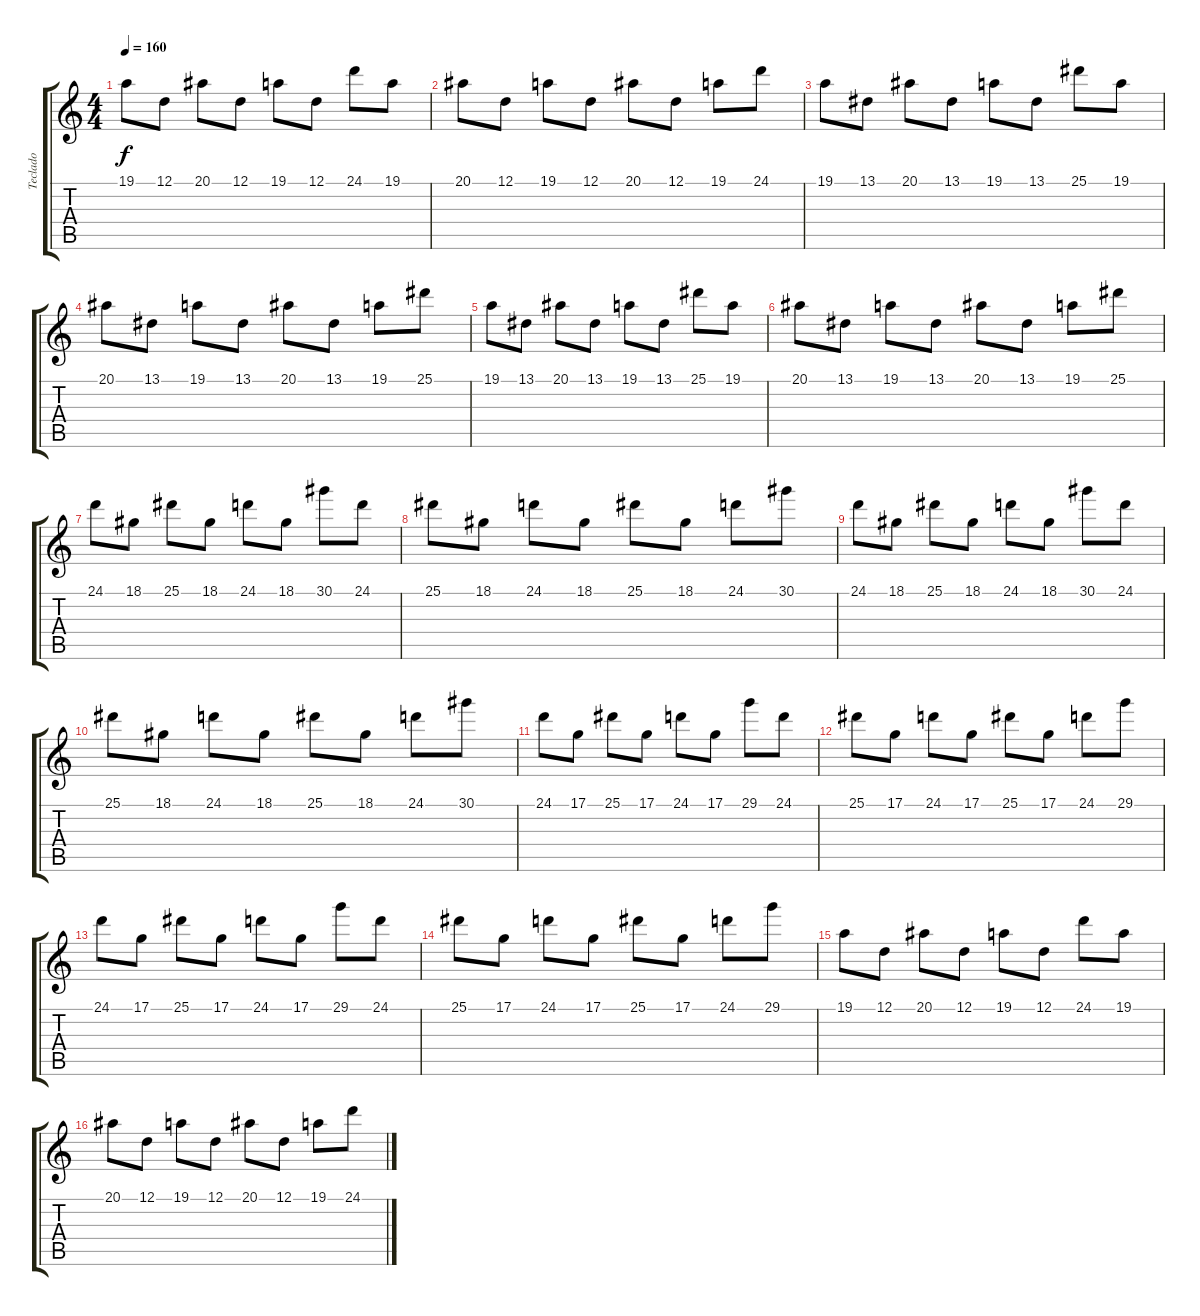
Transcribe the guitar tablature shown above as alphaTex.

\track ("Teclado" "Teclado") {instrument pad1newage}
\staff {score tabs}
\tuning (D4 A3 F3 C3 G2 D2) {hide}
\ts (4 4)
\tempo 160
\clef g2
\ks c
19.1.8{dy f} 12.1.8 20.1.8 12.1.8 19.1.8 12.1.8 24.1.8 19.1.8 |
20.1.8 12.1.8 19.1.8 12.1.8 20.1.8 12.1.8 19.1.8 24.1.8 |
19.1.8 13.1.8 20.1.8 13.1.8 19.1.8 13.1.8 25.1.8 19.1.8 |
20.1.8 13.1.8 19.1.8 13.1.8 20.1.8 13.1.8 19.1.8 25.1.8 |
19.1.8 13.1.8 20.1.8 13.1.8 19.1.8 13.1.8 25.1.8 19.1.8 |
20.1.8 13.1.8 19.1.8 13.1.8 20.1.8 13.1.8 19.1.8 25.1.8 |
24.1.8 18.1.8 25.1.8 18.1.8 24.1.8 18.1.8 30.1.8 24.1.8 |
25.1.8 18.1.8 24.1.8 18.1.8 25.1.8 18.1.8 24.1.8 30.1.8 |
24.1.8 18.1.8 25.1.8 18.1.8 24.1.8 18.1.8 30.1.8 24.1.8 |
25.1.8 18.1.8 24.1.8 18.1.8 25.1.8 18.1.8 24.1.8 30.1.8 |
24.1.8 17.1.8 25.1.8 17.1.8 24.1.8 17.1.8 29.1.8 24.1.8 |
25.1.8 17.1.8 24.1.8 17.1.8 25.1.8 17.1.8 24.1.8 29.1.8 |
24.1.8 17.1.8 25.1.8 17.1.8 24.1.8 17.1.8 29.1.8 24.1.8 |
25.1.8 17.1.8 24.1.8 17.1.8 25.1.8 17.1.8 24.1.8 29.1.8 |
19.1.8 12.1.8 20.1.8 12.1.8 19.1.8 12.1.8 24.1.8 19.1.8 |
20.1.8 12.1.8 19.1.8 12.1.8 20.1.8 12.1.8 19.1.8 24.1.8
